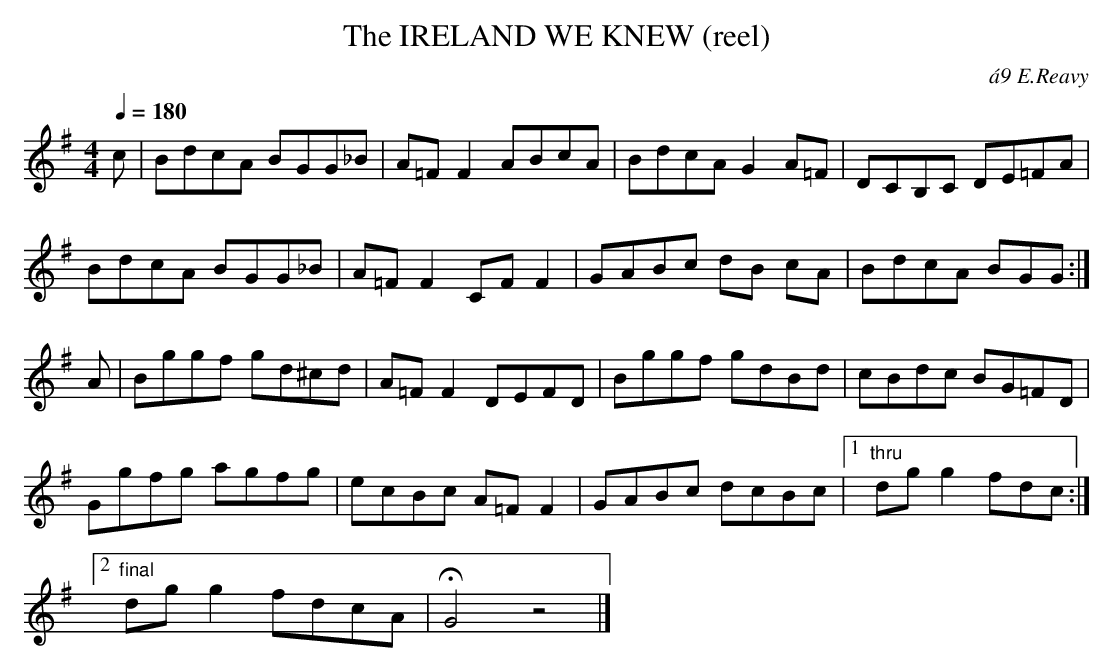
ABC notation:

X:1
T:IRELAND WE KNEW (reel), The
C:\'a9 E.Reavy
Q:1/4=180
M:4/4
L:1/8
K:G
c|BdcA BGG_B|A=FF2 ABcA|BdcA G2 A=F|DCB,C DE=FA|
BdcA BGG_B|A=FF2 CFF2|GABc dB cA|BdcA BGG:|
A|Bggf gd^cd|A=FF2 DEFD|Bggf gdBd|cBdc BG=FD|
Ggfg agfg|ecBc A=FF2|GABc dcBc|1 "thru"dgg2 fdc:|
[2 "final"dgg2 fdcA|HG4z4|]
